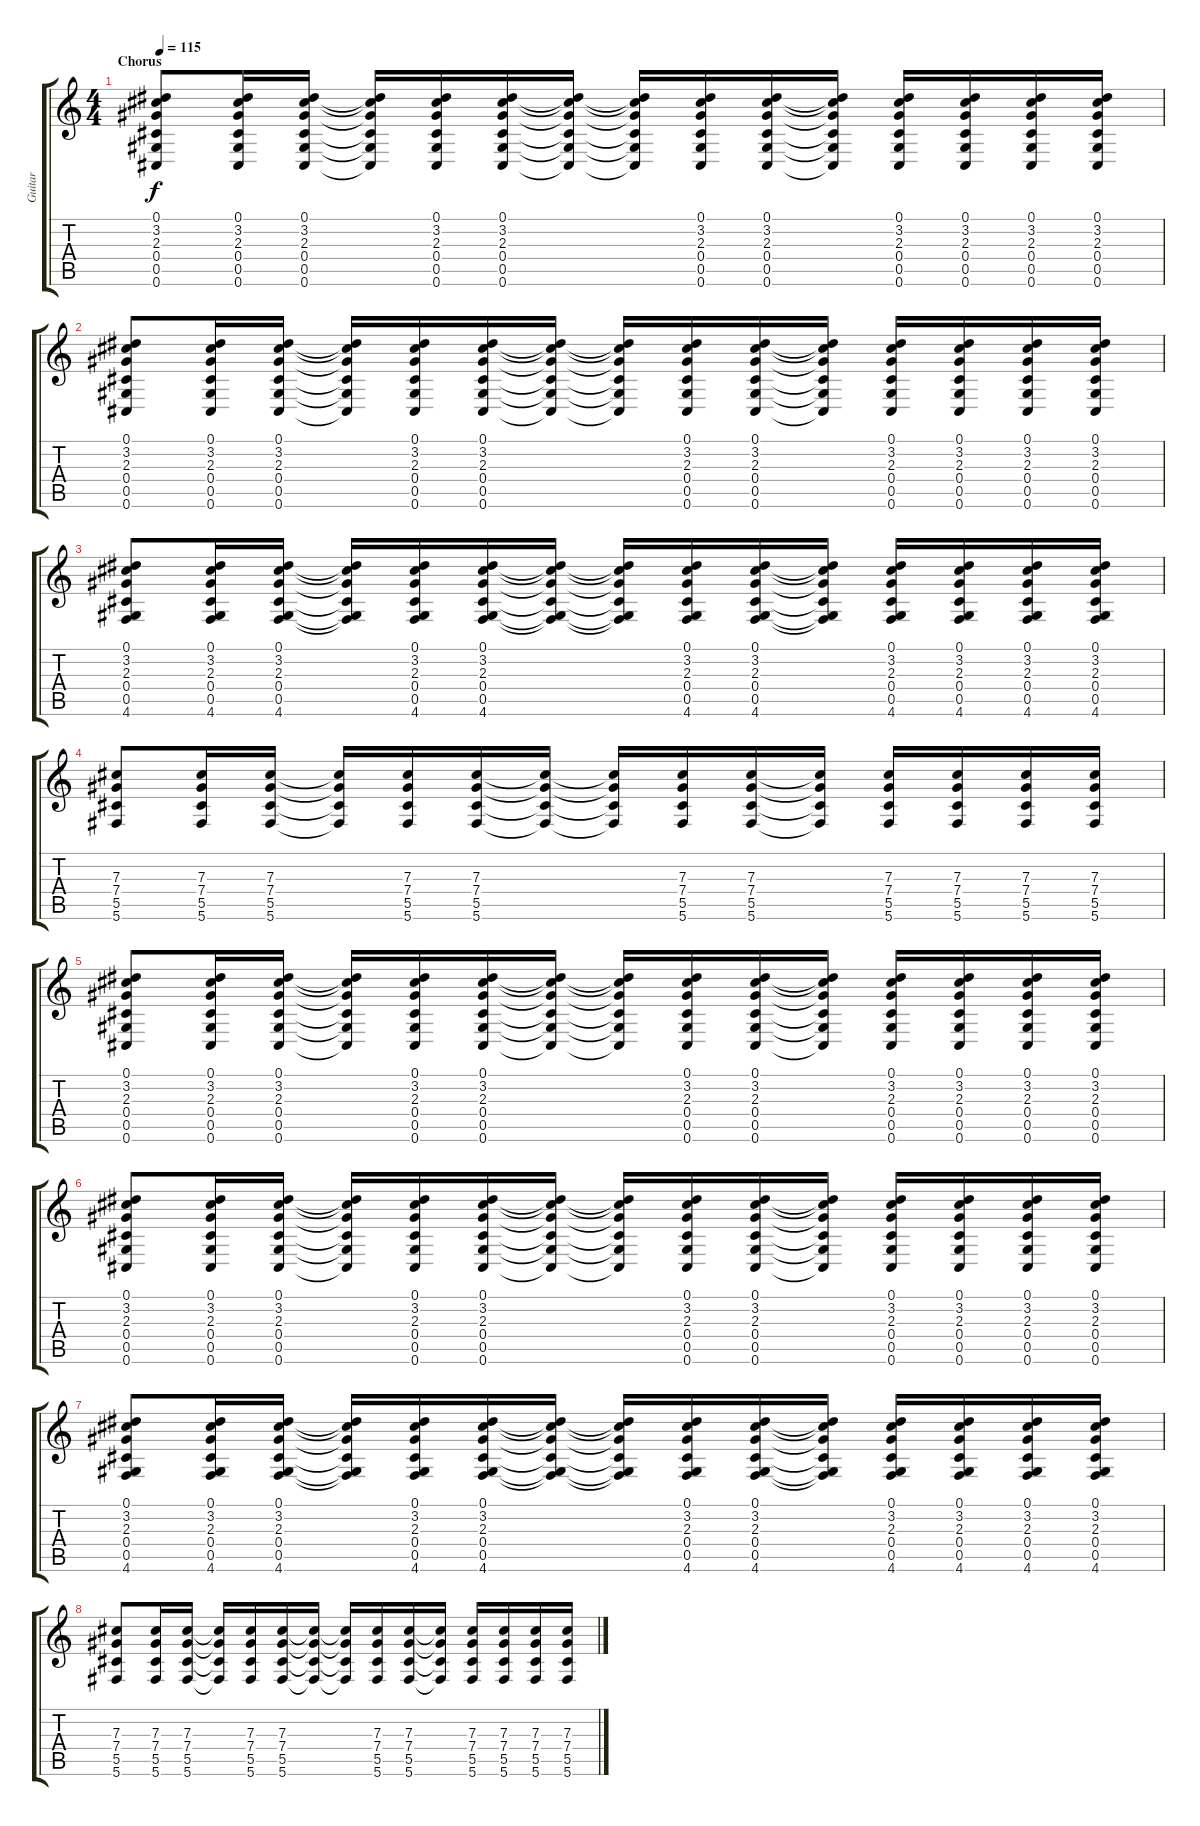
\track ("Guitar" "Guitar") {instrument acousticguitarsteel}
\staff {score tabs}
\tuning (Eb4 Bb3 Gb3 Db3 Ab2 Db2) {hide}
\ts (4 4)
\section ("" "Chorus")
\tempo 115
\clef g2
\ks c
(0.1 3.2 2.3 0.4 0.5 0.6).8{dy f} (0.1 3.2 2.3 0.4 0.5 0.6).16 (0.1 3.2 2.3 0.4 0.5 0.6).16 (0.1{t} 3.2{t} 2.3{t} 0.4{t} 0.5{t} 0.6{t}).16 (0.1 3.2 2.3 0.4 0.5 0.6).16 (0.1 3.2 2.3 0.4 0.5 0.6).16 (0.1{t} 3.2{t} 2.3{t} 0.4{t} 0.5{t} 0.6{t}).16 (0.1{t} 3.2{t} 2.3{t} 0.4{t} 0.5{t} 0.6{t}).16 (0.1 3.2 2.3 0.4 0.5 0.6).16 (0.1 3.2 2.3 0.4 0.5 0.6).16 (0.1{t} 3.2{t} 2.3{t} 0.4{t} 0.5{t} 0.6{t}).16 (0.1 3.2 2.3 0.4 0.5 0.6).16 (0.1 3.2 2.3 0.4 0.5 0.6).16 (0.1 3.2 2.3 0.4 0.5 0.6).16 (0.1 3.2 2.3 0.4 0.5 0.6).16 |
(0.1 3.2 2.3 0.4 0.5 0.6).8 (0.1 3.2 2.3 0.4 0.5 0.6).16 (0.1 3.2 2.3 0.4 0.5 0.6).16 (0.1{t} 3.2{t} 2.3{t} 0.4{t} 0.5{t} 0.6{t}).16 (0.1 3.2 2.3 0.4 0.5 0.6).16 (0.1 3.2 2.3 0.4 0.5 0.6).16 (0.1{t} 3.2{t} 2.3{t} 0.4{t} 0.5{t} 0.6{t}).16 (0.1{t} 3.2{t} 2.3{t} 0.4{t} 0.5{t} 0.6{t}).16 (0.1 3.2 2.3 0.4 0.5 0.6).16 (0.1 3.2 2.3 0.4 0.5 0.6).16 (0.1{t} 3.2{t} 2.3{t} 0.4{t} 0.5{t} 0.6{t}).16 (0.1 3.2 2.3 0.4 0.5 0.6).16 (0.1 3.2 2.3 0.4 0.5 0.6).16 (0.1 3.2 2.3 0.4 0.5 0.6).16 (0.1 3.2 2.3 0.4 0.5 0.6).16 |
(0.1 3.2 2.3 0.4 0.5 4.6).8 (0.1 3.2 2.3 0.4 0.5 4.6).16 (0.1 3.2 2.3 0.4 0.5 4.6).16 (0.1{t} 3.2{t} 2.3{t} 0.4{t} 0.5{t} 4.6{t}).16 (0.1 3.2 2.3 0.4 0.5 4.6).16 (0.1 3.2 2.3 0.4 0.5 4.6).16 (0.1{t} 3.2{t} 2.3{t} 0.4{t} 0.5{t} 4.6{t}).16 (0.1{t} 3.2{t} 2.3{t} 0.4{t} 0.5{t} 4.6{t}).16 (0.1 3.2 2.3 0.4 0.5 4.6).16 (0.1 3.2 2.3 0.4 0.5 4.6).16 (0.1{t} 3.2{t} 2.3{t} 0.4{t} 0.5{t} 4.6{t}).16 (0.1 3.2 2.3 0.4 0.5 4.6).16 (0.1 3.2 2.3 0.4 0.5 4.6).16 (0.1 3.2 2.3 0.4 0.5 4.6).16 (0.1 3.2 2.3 0.4 0.5 4.6).16 |
(7.3 7.4 5.5 5.6).8 (7.3 7.4 5.5 5.6).16 (7.3 7.4 5.5 5.6).16 (7.3{t} 7.4{t} 5.5{t} 5.6{t}).16 (7.3 7.4 5.5 5.6).16 (7.3 7.4 5.5 5.6).16 (7.3{t} 7.4{t} 5.5{t} 5.6{t}).16 (7.3{t} 7.4{t} 5.5{t} 5.6{t}).16 (7.3 7.4 5.5 5.6).16 (7.3 7.4 5.5 5.6).16 (7.3{t} 7.4{t} 5.5{t} 5.6{t}).16 (7.3 7.4 5.5 5.6).16 (7.3 7.4 5.5 5.6).16 (7.3 7.4 5.5 5.6).16 (7.3 7.4 5.5 5.6).16 |
(0.1 3.2 2.3 0.4 0.5 0.6).8 (0.1 3.2 2.3 0.4 0.5 0.6).16 (0.1 3.2 2.3 0.4 0.5 0.6).16 (0.1{t} 3.2{t} 2.3{t} 0.4{t} 0.5{t} 0.6{t}).16 (0.1 3.2 2.3 0.4 0.5 0.6).16 (0.1 3.2 2.3 0.4 0.5 0.6).16 (0.1{t} 3.2{t} 2.3{t} 0.4{t} 0.5{t} 0.6{t}).16 (0.1{t} 3.2{t} 2.3{t} 0.4{t} 0.5{t} 0.6{t}).16 (0.1 3.2 2.3 0.4 0.5 0.6).16 (0.1 3.2 2.3 0.4 0.5 0.6).16 (0.1{t} 3.2{t} 2.3{t} 0.4{t} 0.5{t} 0.6{t}).16 (0.1 3.2 2.3 0.4 0.5 0.6).16 (0.1 3.2 2.3 0.4 0.5 0.6).16 (0.1 3.2 2.3 0.4 0.5 0.6).16 (0.1 3.2 2.3 0.4 0.5 0.6).16 |
(0.1 3.2 2.3 0.4 0.5 0.6).8 (0.1 3.2 2.3 0.4 0.5 0.6).16 (0.1 3.2 2.3 0.4 0.5 0.6).16 (0.1{t} 3.2{t} 2.3{t} 0.4{t} 0.5{t} 0.6{t}).16 (0.1 3.2 2.3 0.4 0.5 0.6).16 (0.1 3.2 2.3 0.4 0.5 0.6).16 (0.1{t} 3.2{t} 2.3{t} 0.4{t} 0.5{t} 0.6{t}).16 (0.1{t} 3.2{t} 2.3{t} 0.4{t} 0.5{t} 0.6{t}).16 (0.1 3.2 2.3 0.4 0.5 0.6).16 (0.1 3.2 2.3 0.4 0.5 0.6).16 (0.1{t} 3.2{t} 2.3{t} 0.4{t} 0.5{t} 0.6{t}).16 (0.1 3.2 2.3 0.4 0.5 0.6).16 (0.1 3.2 2.3 0.4 0.5 0.6).16 (0.1 3.2 2.3 0.4 0.5 0.6).16 (0.1 3.2 2.3 0.4 0.5 0.6).16 |
(0.1 3.2 2.3 0.4 0.5 4.6).8 (0.1 3.2 2.3 0.4 0.5 4.6).16 (0.1 3.2 2.3 0.4 0.5 4.6).16 (0.1{t} 3.2{t} 2.3{t} 0.4{t} 0.5{t} 4.6{t}).16 (0.1 3.2 2.3 0.4 0.5 4.6).16 (0.1 3.2 2.3 0.4 0.5 4.6).16 (0.1{t} 3.2{t} 2.3{t} 0.4{t} 0.5{t} 4.6{t}).16 (0.1{t} 3.2{t} 2.3{t} 0.4{t} 0.5{t} 4.6{t}).16 (0.1 3.2 2.3 0.4 0.5 4.6).16 (0.1 3.2 2.3 0.4 0.5 4.6).16 (0.1{t} 3.2{t} 2.3{t} 0.4{t} 0.5{t} 4.6{t}).16 (0.1 3.2 2.3 0.4 0.5 4.6).16 (0.1 3.2 2.3 0.4 0.5 4.6).16 (0.1 3.2 2.3 0.4 0.5 4.6).16 (0.1 3.2 2.3 0.4 0.5 4.6).16 |
(7.3 7.4 5.5 5.6).8 (7.3 7.4 5.5 5.6).16 (7.3 7.4 5.5 5.6).16 (7.3{t} 7.4{t} 5.5{t} 5.6{t}).16 (7.3 7.4 5.5 5.6).16 (7.3 7.4 5.5 5.6).16 (7.3{t} 7.4{t} 5.5{t} 5.6{t}).16 (7.3{t} 7.4{t} 5.5{t} 5.6{t}).16 (7.3 7.4 5.5 5.6).16 (7.3 7.4 5.5 5.6).16 (7.3{t} 7.4{t} 5.5{t} 5.6{t}).16 (7.3 7.4 5.5 5.6).16 (7.3 7.4 5.5 5.6).16 (7.3 7.4 5.5 5.6).16 (7.3 7.4 5.5 5.6).16
